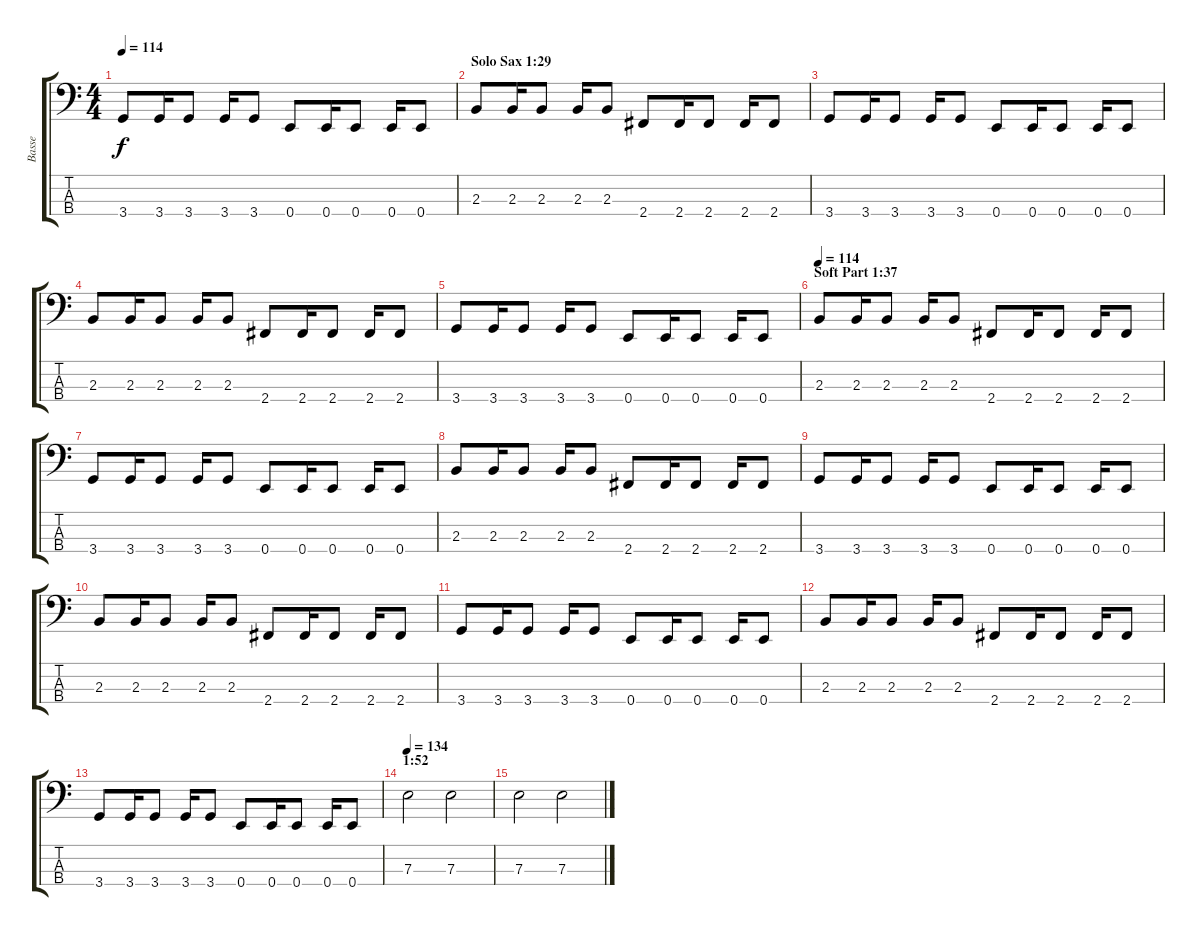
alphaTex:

\track ("Basse" "Basse") {instrument electricbasspick}
\staff {score tabs}
\tuning (G2 D2 A1 E1) {hide}
\ts (4 4)
\tempo 114
\clef f4
\ks c
3.4.8{dy f} 3.4.16 3.4.8 3.4.16 3.4.8 0.4.8 0.4.16 0.4.8 0.4.16 0.4.8 |
\section ("" "Solo Sax 1:29")
2.3.8 2.3.16 2.3.8 2.3.16 2.3.8 2.4.8 2.4.16 2.4.8 2.4.16 2.4.8 |
3.4.8 3.4.16 3.4.8 3.4.16 3.4.8 0.4.8 0.4.16 0.4.8 0.4.16 0.4.8 |
2.3.8 2.3.16 2.3.8 2.3.16 2.3.8 2.4.8 2.4.16 2.4.8 2.4.16 2.4.8 |
3.4.8 3.4.16 3.4.8 3.4.16 3.4.8 0.4.8 0.4.16 0.4.8 0.4.16 0.4.8 |
\section ("" "Soft Part 1:37")
\tempo 114
2.3.8 2.3.16 2.3.8 2.3.16 2.3.8 2.4.8 2.4.16 2.4.8 2.4.16 2.4.8 |
3.4.8 3.4.16 3.4.8 3.4.16 3.4.8 0.4.8 0.4.16 0.4.8 0.4.16 0.4.8 |
2.3.8 2.3.16 2.3.8 2.3.16 2.3.8 2.4.8 2.4.16 2.4.8 2.4.16 2.4.8 |
3.4.8 3.4.16 3.4.8 3.4.16 3.4.8 0.4.8 0.4.16 0.4.8 0.4.16 0.4.8 |
2.3.8 2.3.16 2.3.8 2.3.16 2.3.8 2.4.8 2.4.16 2.4.8 2.4.16 2.4.8 |
3.4.8 3.4.16 3.4.8 3.4.16 3.4.8 0.4.8 0.4.16 0.4.8 0.4.16 0.4.8 |
2.3.8 2.3.16 2.3.8 2.3.16 2.3.8 2.4.8 2.4.16 2.4.8 2.4.16 2.4.8 |
3.4.8 3.4.16 3.4.8 3.4.16 3.4.8 0.4.8 0.4.16 0.4.8 0.4.16 0.4.8 |
\section ("" "1:52")
\tempo 134
7.3.2 7.3.2 |
7.3.2 7.3.2
